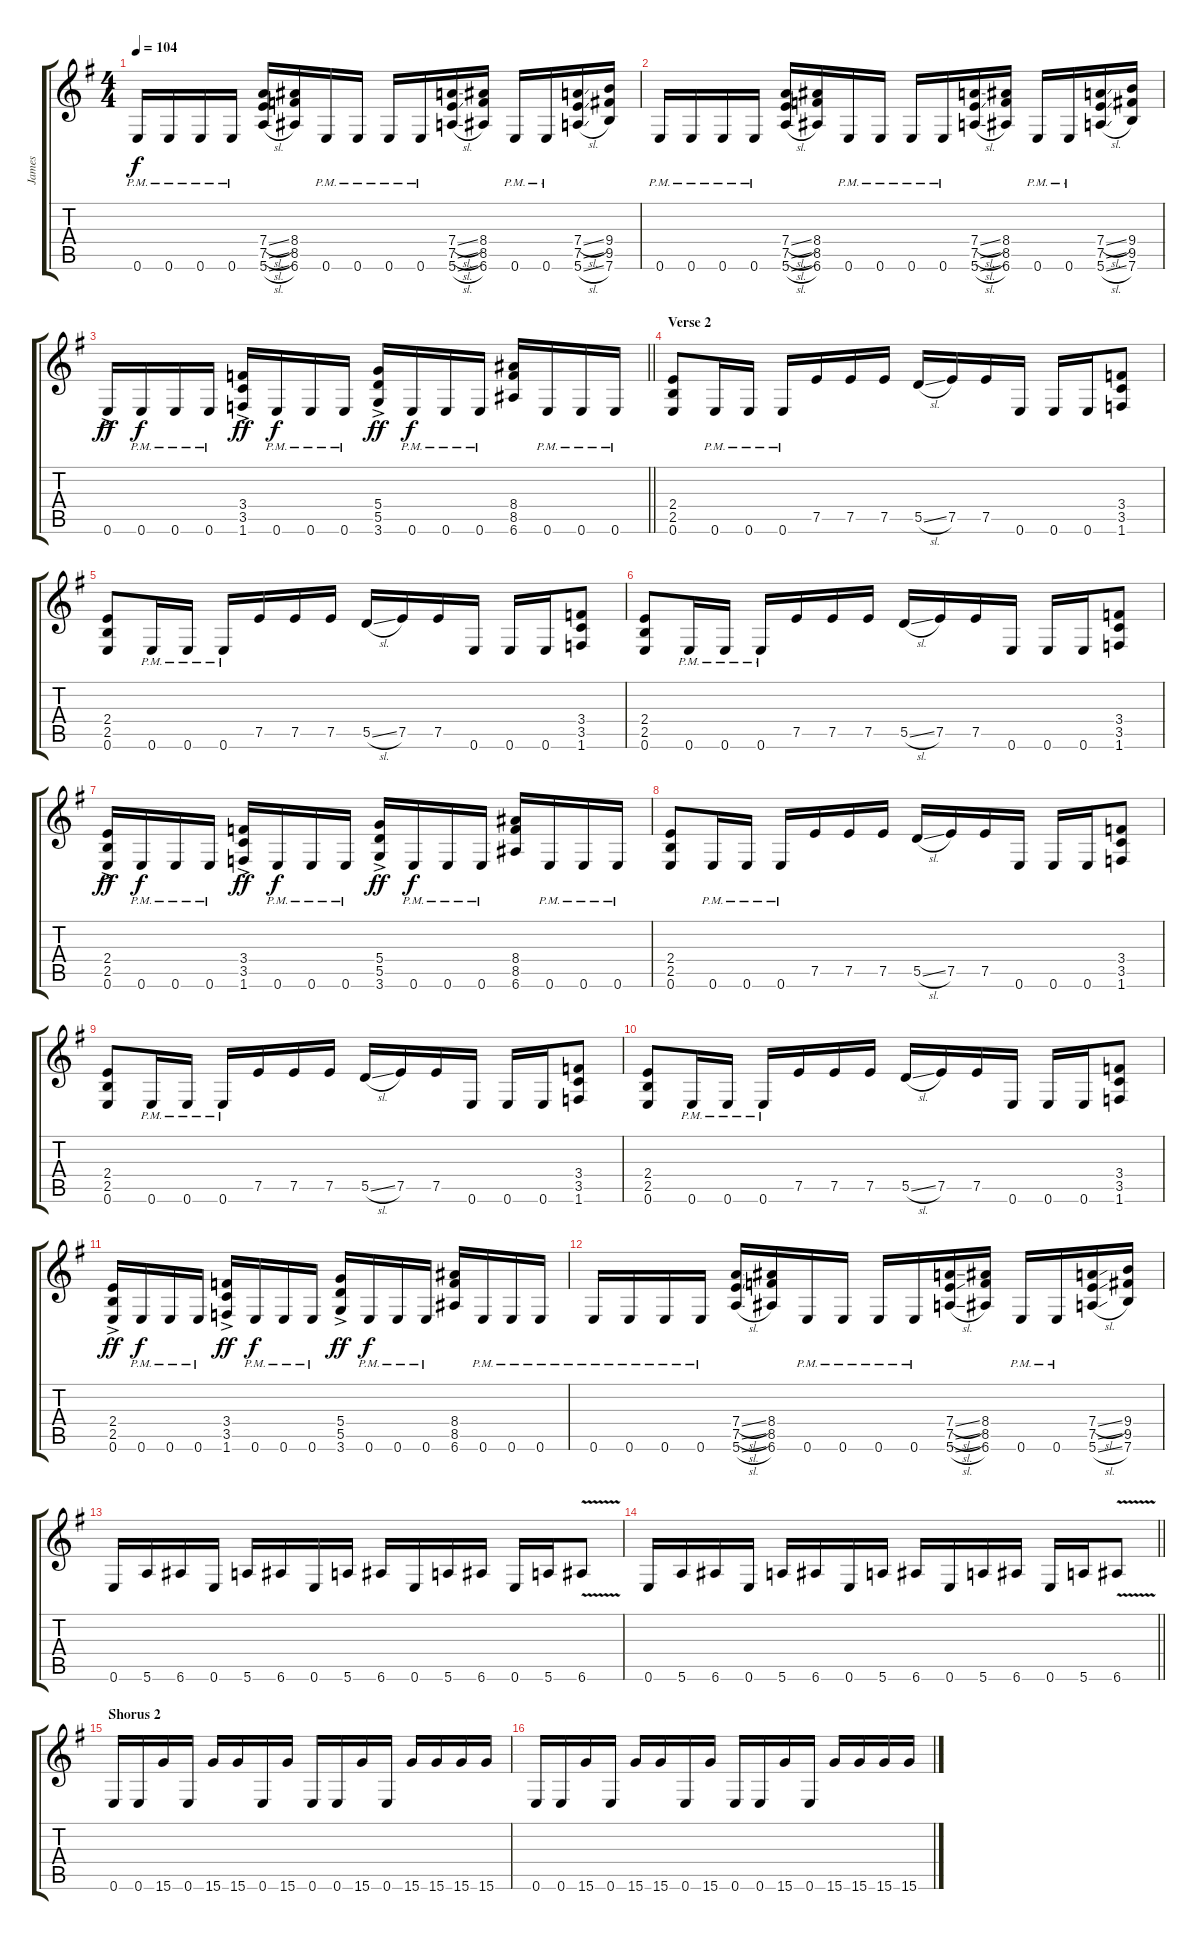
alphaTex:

\track ("James" "James") {instrument distortionguitar}
\staff {score tabs}
\tuning (E4 B3 G3 D3 A2 E2) {hide}
\ts (4 4)
\tempo 104
\clef g2
\ks eminor
0.6{pm}.16{dy f} 0.6{pm}.16 0.6{pm}.16 0.6{pm}.16 (7.4{sl} 7.5{sl} 5.6{sl}).16 (8.4 8.5 6.6).16 0.6{pm}.16 0.6{pm}.16 0.6{pm}.16 0.6{pm}.16 (7.4{sl} 7.5{sl} 5.6{sl}).16 (8.4 8.5 6.6).16 0.6{pm}.16 0.6{pm}.16 (7.4{sl} 7.5{ss} 5.6{sl}).16 (9.4 9.5 7.6).16 |
0.6{pm}.16 0.6{pm}.16 0.6{pm}.16 0.6{pm}.16 (7.4{sl} 7.5{sl} 5.6{sl}).16 (8.4 8.5 6.6).16 0.6{pm}.16 0.6{pm}.16 0.6{pm}.16 0.6{pm}.16 (7.4{sl} 7.5{sl} 5.6{sl}).16 (8.4 8.5 6.6).16 0.6{pm}.16 0.6{pm}.16 (7.4{sl} 7.5{ss} 5.6{sl}).16 (9.4 9.5 7.6).16 |
\barLineRight lightlight
0.6{ac}.16{dy ff} 0.6{pm}.16{dy f} 0.6{pm}.16 0.6{pm}.16 (3.4 3.5 1.6{ac}).16{dy ff} 0.6{pm}.16{dy f} 0.6{pm}.16 0.6{pm}.16 (5.4{ac} 5.5 3.6).16{dy ff} 0.6{pm}.16{dy f} 0.6{pm}.16 0.6{pm}.16 (8.4 8.5 6.6).16 0.6{pm}.16 0.6{pm}.16 0.6{pm}.16 |
\section ("" "Verse 2")
(2.4 2.5 0.6).8 0.6{pm}.16 0.6{pm}.16 0.6{pm}.16 7.5.16 7.5.16 7.5.16 5.5{sl}.16 7.5.16 7.5.16 0.6.16 0.6.16 0.6.16 (3.4 3.5 1.6).8 |
(2.4 2.5 0.6).8 0.6{pm}.16 0.6{pm}.16 0.6{pm}.16 7.5.16 7.5.16 7.5.16 5.5{sl}.16 7.5.16 7.5.16 0.6.16 0.6.16 0.6.16 (3.4 3.5 1.6).8 |
(2.4 2.5 0.6).8 0.6{pm}.16 0.6{pm}.16 0.6{pm}.16 7.5.16 7.5.16 7.5.16 5.5{sl}.16 7.5.16 7.5.16 0.6.16 0.6.16 0.6.16 (3.4 3.5 1.6).8 |
(2.4 2.5 0.6{ac}).16{dy ff} 0.6{pm}.16{dy f} 0.6{pm}.16 0.6{pm}.16 (3.4 3.5 1.6{ac}).16{dy ff} 0.6{pm}.16{dy f} 0.6{pm}.16 0.6{pm}.16 (5.4{ac} 5.5 3.6).16{dy ff} 0.6{pm}.16{dy f} 0.6{pm}.16 0.6{pm}.16 (8.4 8.5 6.6).16 0.6{pm}.16 0.6{pm}.16 0.6{pm}.16 |
(2.4 2.5 0.6).8 0.6{pm}.16 0.6{pm}.16 0.6{pm}.16 7.5.16 7.5.16 7.5.16 5.5{sl}.16 7.5.16 7.5.16 0.6.16 0.6.16 0.6.16 (3.4 3.5 1.6).8 |
(2.4 2.5 0.6).8 0.6{pm}.16 0.6{pm}.16 0.6{pm}.16 7.5.16 7.5.16 7.5.16 5.5{sl}.16 7.5.16 7.5.16 0.6.16 0.6.16 0.6.16 (3.4 3.5 1.6).8 |
(2.4 2.5 0.6).8 0.6{pm}.16 0.6{pm}.16 0.6{pm}.16 7.5.16 7.5.16 7.5.16 5.5{sl}.16 7.5.16 7.5.16 0.6.16 0.6.16 0.6.16 (3.4 3.5 1.6).8 |
(2.4 2.5 0.6{ac}).16{dy ff} 0.6{pm}.16{dy f} 0.6{pm}.16 0.6{pm}.16 (3.4 3.5 1.6{ac}).16{dy ff} 0.6{pm}.16{dy f} 0.6{pm}.16 0.6{pm}.16 (5.4{ac} 5.5 3.6).16{dy ff} 0.6{pm}.16{dy f} 0.6{pm}.16 0.6{pm}.16 (8.4 8.5 6.6).16 0.6{pm}.16 0.6{pm}.16 0.6{pm}.16 |
0.6{pm}.16 0.6{pm}.16 0.6{pm}.16 0.6{pm}.16 (7.4{sl} 7.5{sl} 5.6{sl}).16 (8.4 8.5 6.6).16 0.6{pm}.16 0.6{pm}.16 0.6{pm}.16 0.6{pm}.16 (7.4{sl} 7.5{sl} 5.6{sl}).16 (8.4 8.5 6.6).16 0.6{pm}.16 0.6{pm}.16 (7.4{sl} 7.5{ss} 5.6{sl}).16 (9.4 9.5 7.6).16 |
0.6.16 5.6.16 6.6.16 0.6.16 5.6.16 6.6.16 0.6.16 5.6.16 6.6.16 0.6.16 5.6.16 6.6.16 0.6.16 5.6.16 6.6{v}.8 |
\barLineRight lightlight
0.6.16 5.6.16 6.6.16 0.6.16 5.6.16 6.6.16 0.6.16 5.6.16 6.6.16 0.6.16 5.6.16 6.6.16 0.6.16 5.6.16 6.6{v}.8 |
\section ("" "Shorus 2")
0.6.16 0.6.16 15.6.16 0.6.16 15.6.16 15.6.16 0.6.16 15.6.16 0.6.16 0.6.16 15.6.16 0.6.16 15.6.16 15.6.16 15.6.16 15.6.16 |
0.6.16 0.6.16 15.6.16 0.6.16 15.6.16 15.6.16 0.6.16 15.6.16 0.6.16 0.6.16 15.6.16 0.6.16 15.6.16 15.6.16 15.6.16 15.6.16
